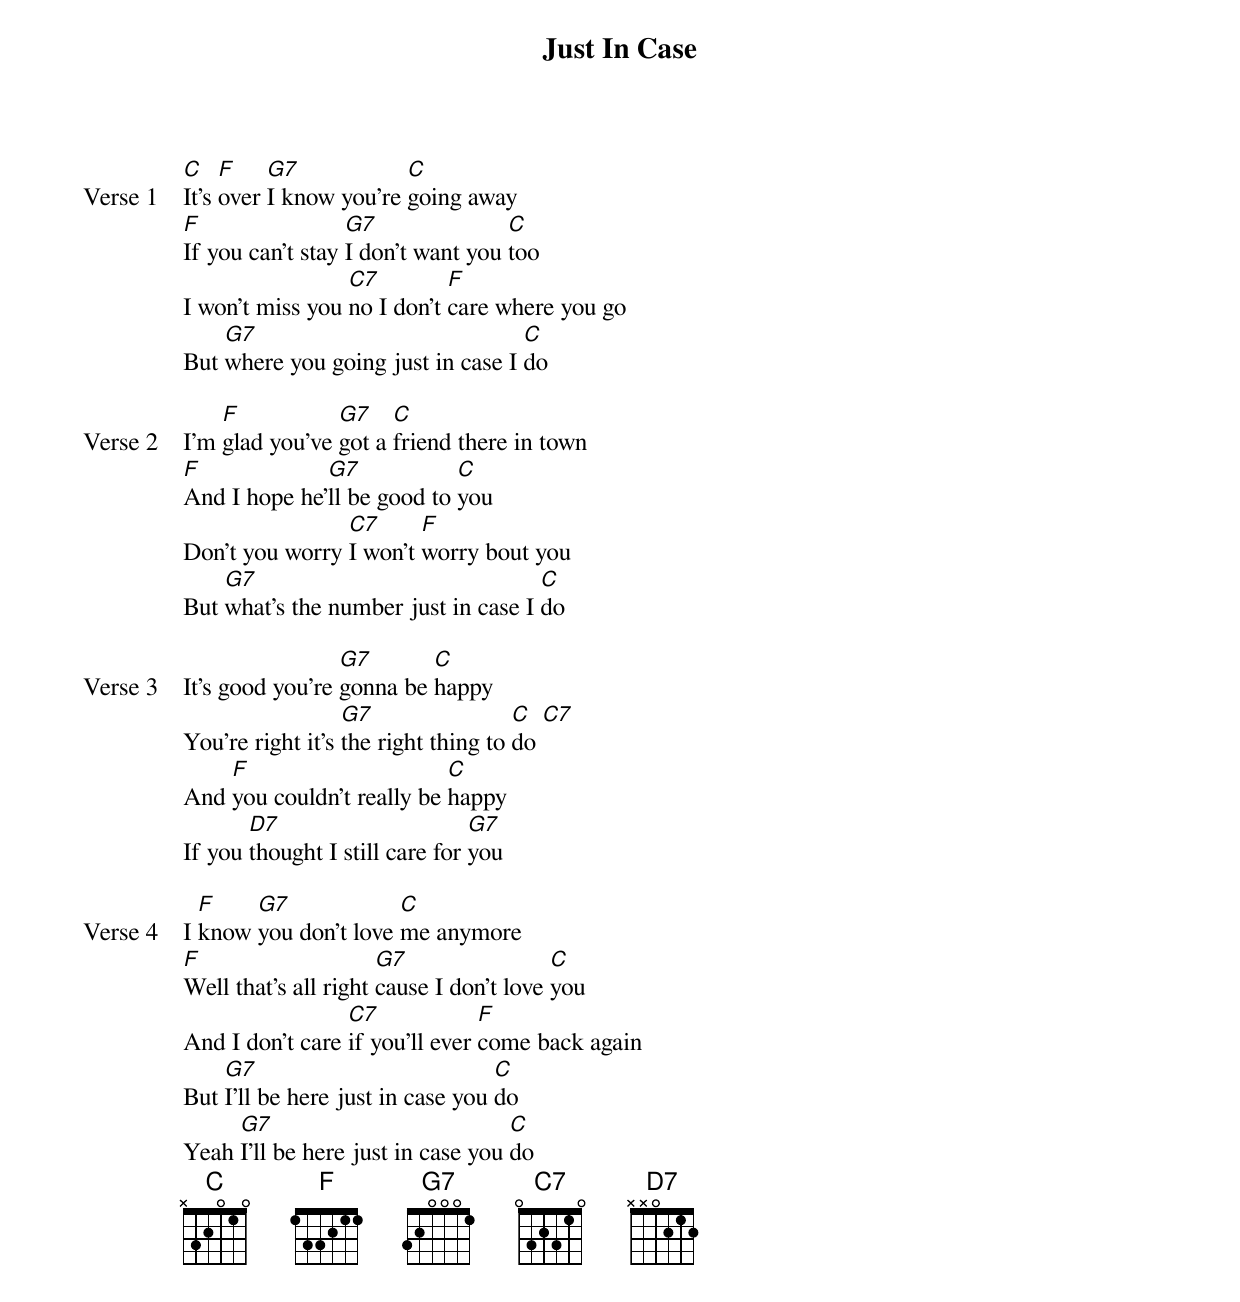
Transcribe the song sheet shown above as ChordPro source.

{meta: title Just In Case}
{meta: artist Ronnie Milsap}
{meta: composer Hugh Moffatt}

{start_of_verse: Verse 1}
[C]It's [F]over [G7]I know you're [C]going away
[F]If you can't stay [G7]I don't want you [C]too
I won't miss you [C7]no I don't [F]care where you go
But [G7]where you going just in case I [C]do
{end_of_verse}

{start_of_verse: Verse 2}
I'm [F]glad you've [G7]got a [C]friend there in town
[F]And I hope he'[G7]ll be good to [C]you
Don't you worry [C7]I won't [F]worry bout you
But [G7]what's the number just in case I [C]do
{end_of_verse}

{start_of_verse: Verse 3}
It's good you're [G7]gonna be [C]happy
You're right it's [G7]the right thing to [C]do [C7]
And [F]you couldn't really be [C]happy
If you [D7]thought I still care for [G7]you
{end_of_verse}

{start_of_verse: Verse 4}
I [F]know [G7]you don't love [C]me anymore
[F]Well that's all right [G7]cause I don't love [C]you
And I don't care [C7]if you'll ever [F]come back again
But [G7]I'll be here just in case you [C]do
Yeah [G7]I'll be here just in case you [C]do
{end_of_verse}
